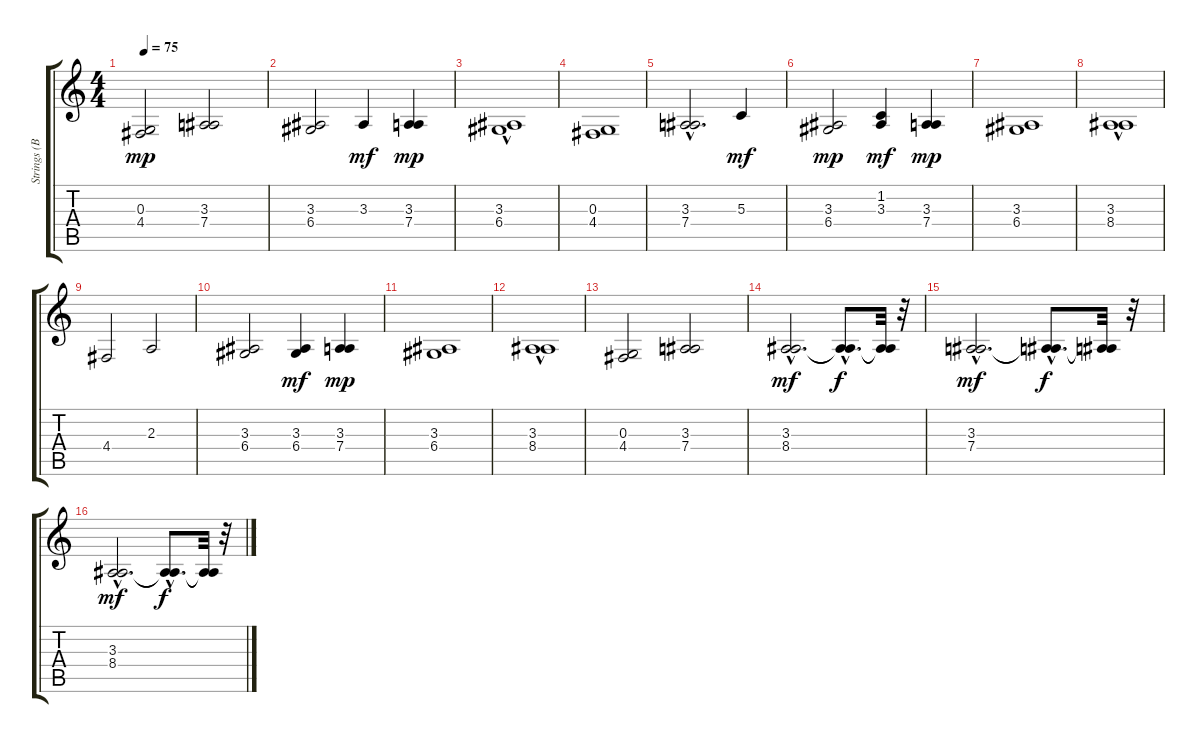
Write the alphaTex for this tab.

\track ("Strings (BB)" "Strings (B") {instrument pad2warm}
\staff {score tabs}
\tuning (E4 B3 G3 D3 A2 E2) {hide}
\ts (4 4)
\tempo 75
\clef g2
\ks c
(0.3 4.4).2{dy mp} (3.3 7.4).2 |
(3.3 6.4).2 3.3.4{dy mf} (3.3 7.4).4{dy mp} |
(3.3{hac} 6.4).1 |
(0.3 4.4).1 |
(3.3 7.4{hac}).2{d} 5.3.4{dy mf} |
(3.3 6.4).2{dy mp} (1.2 3.3).4{dy mf} (3.3 7.4).4{dy mp} |
(3.3 6.4).1 |
(3.3{hac} 8.4).1 |
4.4.2 2.3.2 |
(3.3 6.4).2 (3.3 6.4).4{dy mf} (3.3 7.4).4{dy mp} |
(3.3 6.4).1 |
(3.3{hac} 8.4).1 |
(0.3 4.4).2 (3.3 7.4).2 |
(3.3{hac} 8.4{hac}).2{d dy mf} (3.3{hac t} 8.4{hac t}).8{d dy f} (3.3{t} 8.4{t}).32 r.32 |
(3.3{hac} 7.4{hac}).2{d dy mf} (3.3{hac t} 7.4{hac t}).8{d dy f} (3.3{t} 7.4{t}).32 r.32 |
(3.3{hac} 8.4{hac}).2{d dy mf} (3.3{hac t} 8.4{hac t}).8{d dy f} (3.3{t} 8.4{t}).32 r.32
